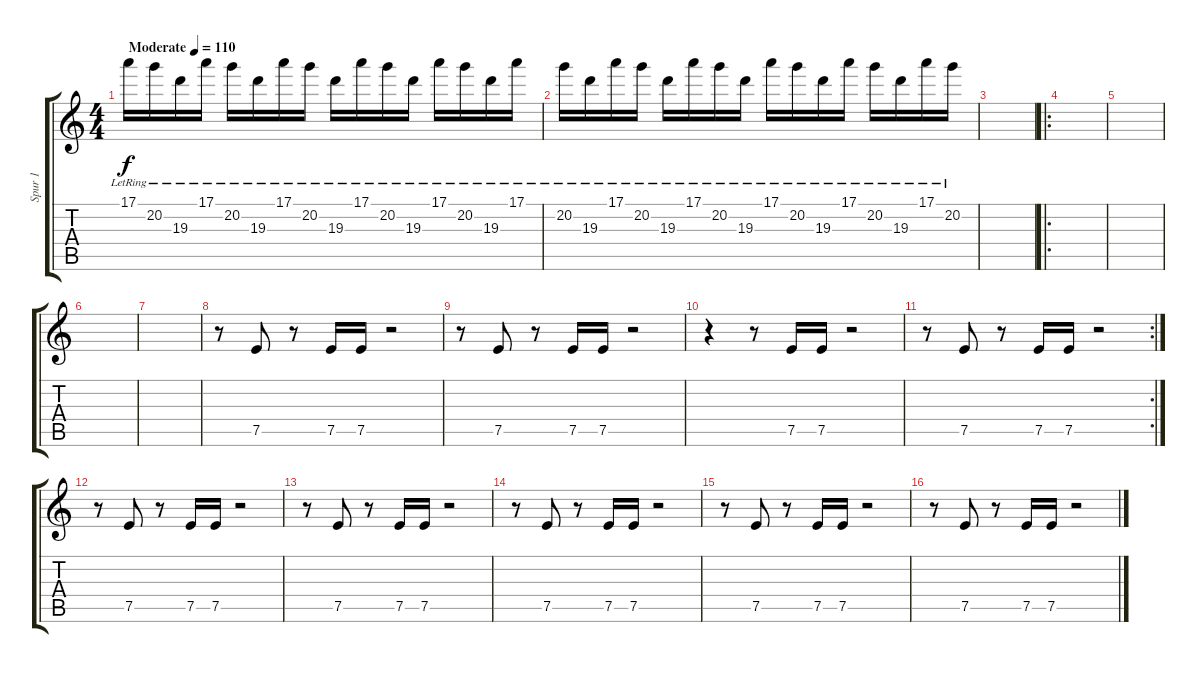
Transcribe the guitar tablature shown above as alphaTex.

\track ("Spur 1" "Spur 1") {instrument electricguitarclean}
\staff {score tabs}
\tuning (E4 B3 G3 D3 A2 E2) {hide}
\ts (4 4)
\tempo (110 "Moderate")
\clef g2
\ks c
17.1{lr}.16{dy f instrument synthstrings1} 20.2{lr}.16 19.3{lr}.16 17.1{lr}.16{instrument synthstrings1} 20.2{lr}.16 19.3{lr}.16 17.1{lr}.16{instrument synthstrings1} 20.2{lr}.16 19.3{lr}.16 17.1{lr}.16{instrument synthstrings1} 20.2{lr}.16 19.3{lr}.16 17.1{lr}.16{instrument synthstrings1} 20.2{lr}.16 19.3{lr}.16 17.1{lr}.16{instrument synthstrings1} |
20.2{lr}.16 19.3{lr}.16 17.1{lr}.16{instrument synthstrings1} 20.2{lr}.16 19.3{lr}.16 17.1{lr}.16{instrument synthstrings1} 20.2{lr}.16 19.3{lr}.16 17.1{lr}.16{instrument synthstrings1} 20.2{lr}.16 19.3{lr}.16 17.1{lr}.16{instrument synthstrings1} 20.2{lr}.16 19.3{lr}.16 17.1{lr}.16 20.2{lr}.16 |
|
\ro
|
|
|
|
r.8 7.5.8 r.8 7.5.16 7.5.16 r.2 |
r.8 7.5.8 r.8 7.5.16 7.5.16 r.2 |
r.4 r.8 7.5.16 7.5.16 r.2 |
\rc 2
r.8 7.5.8 r.8 7.5.16 7.5.16 r.2 |
r.8 7.5.8 r.8 7.5.16 7.5.16 r.2 |
r.8 7.5.8 r.8 7.5.16 7.5.16 r.2 |
r.8 7.5.8 r.8 7.5.16 7.5.16 r.2 |
r.8 7.5.8 r.8 7.5.16 7.5.16 r.2 |
r.8 7.5.8 r.8 7.5.16 7.5.16 r.2
